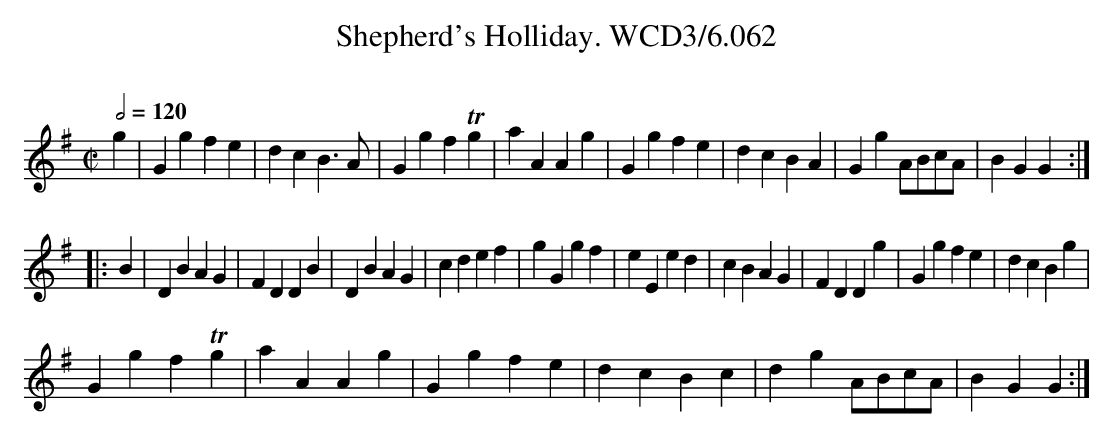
X:1
T:Shepherd's Holliday. WCD3/6.062
O:
M:C|
L:1/4
Q:1/2=120
K:G
g|Ggfe|dc B>A|Ggf Tg|aAAg|Ggfe|dcBA|Gg A/B/c/A/|BGG:|
|:B|DBAG|FDDB|DBAG|cdef|gGgf|eEed|cBAG|FDDg|Ggfe|dcBg|
Ggf !trill!g|aAAg|Ggfe|dcBc|dg A/B/c/A/|BGG:|
